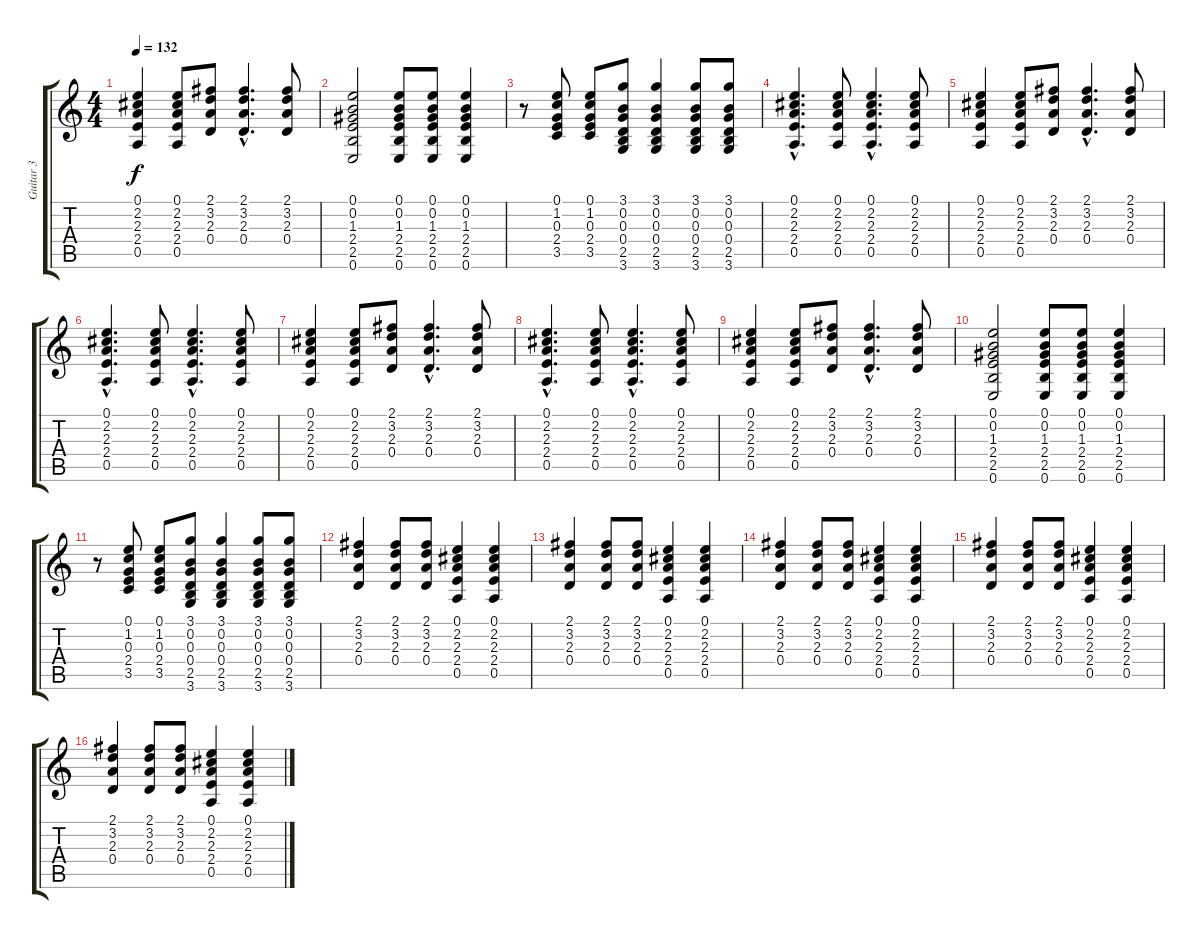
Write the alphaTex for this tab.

\track ("Guitar 3" "Guitar 3") {instrument acousticguitarsteel}
\staff {score tabs}
\tuning (E4 B3 G3 D3 A2 E2) {hide}
\ts (4 4)
\tempo 132
\clef g2
\ks c
(0.1 2.2 2.3 2.4 0.5).4{dy f} (0.1 2.2 2.3 2.4 0.5).8 (2.1 3.2 2.3 0.4).8 (2.1{hac} 3.2{hac} 2.3{hac} 0.4{hac}).4{d} (2.1 3.2 2.3 0.4).8 |
(0.1 0.2 1.3 2.4 2.5 0.6).2 (0.1 0.2 1.3 2.4 2.5 0.6).8 (0.1 0.2 1.3 2.4 2.5 0.6).8 (0.1 0.2 1.3 2.4 2.5 0.6).4 |
r.8 (0.1 1.2 0.3 2.4 3.5).8 (0.1 1.2 0.3 2.4 3.5).8 (3.1 0.2 0.3 0.4 2.5 3.6).8 (3.1 0.2 0.3 0.4 2.5 3.6).4 (3.1 0.2 0.3 0.4 2.5 3.6).8 (3.1 0.2 0.3 0.4 2.5 3.6).8 |
(0.1{hac} 2.2{hac} 2.3{hac} 2.4{hac} 0.5{hac}).4{d} (0.1 2.2 2.3 2.4 0.5).8 (0.1{hac} 2.2{hac} 2.3{hac} 2.4{hac} 0.5{hac}).4{d} (0.1 2.2 2.3 2.4 0.5).8 |
(0.1 2.2 2.3 2.4 0.5).4 (0.1 2.2 2.3 2.4 0.5).8 (2.1 3.2 2.3 0.4).8 (2.1{hac} 3.2{hac} 2.3{hac} 0.4{hac}).4{d} (2.1 3.2 2.3 0.4).8 |
(0.1{hac} 2.2{hac} 2.3{hac} 2.4{hac} 0.5{hac}).4{d} (0.1 2.2 2.3 2.4 0.5).8 (0.1{hac} 2.2{hac} 2.3{hac} 2.4{hac} 0.5{hac}).4{d} (0.1 2.2 2.3 2.4 0.5).8 |
(0.1 2.2 2.3 2.4 0.5).4 (0.1 2.2 2.3 2.4 0.5).8 (2.1 3.2 2.3 0.4).8 (2.1{hac} 3.2{hac} 2.3{hac} 0.4{hac}).4{d} (2.1 3.2 2.3 0.4).8 |
(0.1{hac} 2.2{hac} 2.3{hac} 2.4{hac} 0.5{hac}).4{d} (0.1 2.2 2.3 2.4 0.5).8 (0.1{hac} 2.2{hac} 2.3{hac} 2.4{hac} 0.5{hac}).4{d} (0.1 2.2 2.3 2.4 0.5).8 |
(0.1 2.2 2.3 2.4 0.5).4 (0.1 2.2 2.3 2.4 0.5).8 (2.1 3.2 2.3 0.4).8 (2.1{hac} 3.2{hac} 2.3{hac} 0.4{hac}).4{d} (2.1 3.2 2.3 0.4).8 |
(0.1 0.2 1.3 2.4 2.5 0.6).2 (0.1 0.2 1.3 2.4 2.5 0.6).8 (0.1 0.2 1.3 2.4 2.5 0.6).8 (0.1 0.2 1.3 2.4 2.5 0.6).4 |
r.8 (0.1 1.2 0.3 2.4 3.5).8 (0.1 1.2 0.3 2.4 3.5).8 (3.1 0.2 0.3 0.4 2.5 3.6).8 (3.1 0.2 0.3 0.4 2.5 3.6).4 (3.1 0.2 0.3 0.4 2.5 3.6).8 (3.1 0.2 0.3 0.4 2.5 3.6).8 |
(2.1 3.2 2.3 0.4).4 (2.1 3.2 2.3 0.4).8 (2.1 3.2 2.3 0.4).8 (0.1 2.2 2.3 2.4 0.5).4 (0.1 2.2 2.3 2.4 0.5).4 |
(2.1 3.2 2.3 0.4).4 (2.1 3.2 2.3 0.4).8 (2.1 3.2 2.3 0.4).8 (0.1 2.2 2.3 2.4 0.5).4 (0.1 2.2 2.3 2.4 0.5).4 |
(2.1 3.2 2.3 0.4).4 (2.1 3.2 2.3 0.4).8 (2.1 3.2 2.3 0.4).8 (0.1 2.2 2.3 2.4 0.5).4 (0.1 2.2 2.3 2.4 0.5).4 |
(2.1 3.2 2.3 0.4).4 (2.1 3.2 2.3 0.4).8 (2.1 3.2 2.3 0.4).8 (0.1 2.2 2.3 2.4 0.5).4 (0.1 2.2 2.3 2.4 0.5).4 |
(2.1 3.2 2.3 0.4).4 (2.1 3.2 2.3 0.4).8 (2.1 3.2 2.3 0.4).8 (0.1 2.2 2.3 2.4 0.5).4 (0.1 2.2 2.3 2.4 0.5).4
